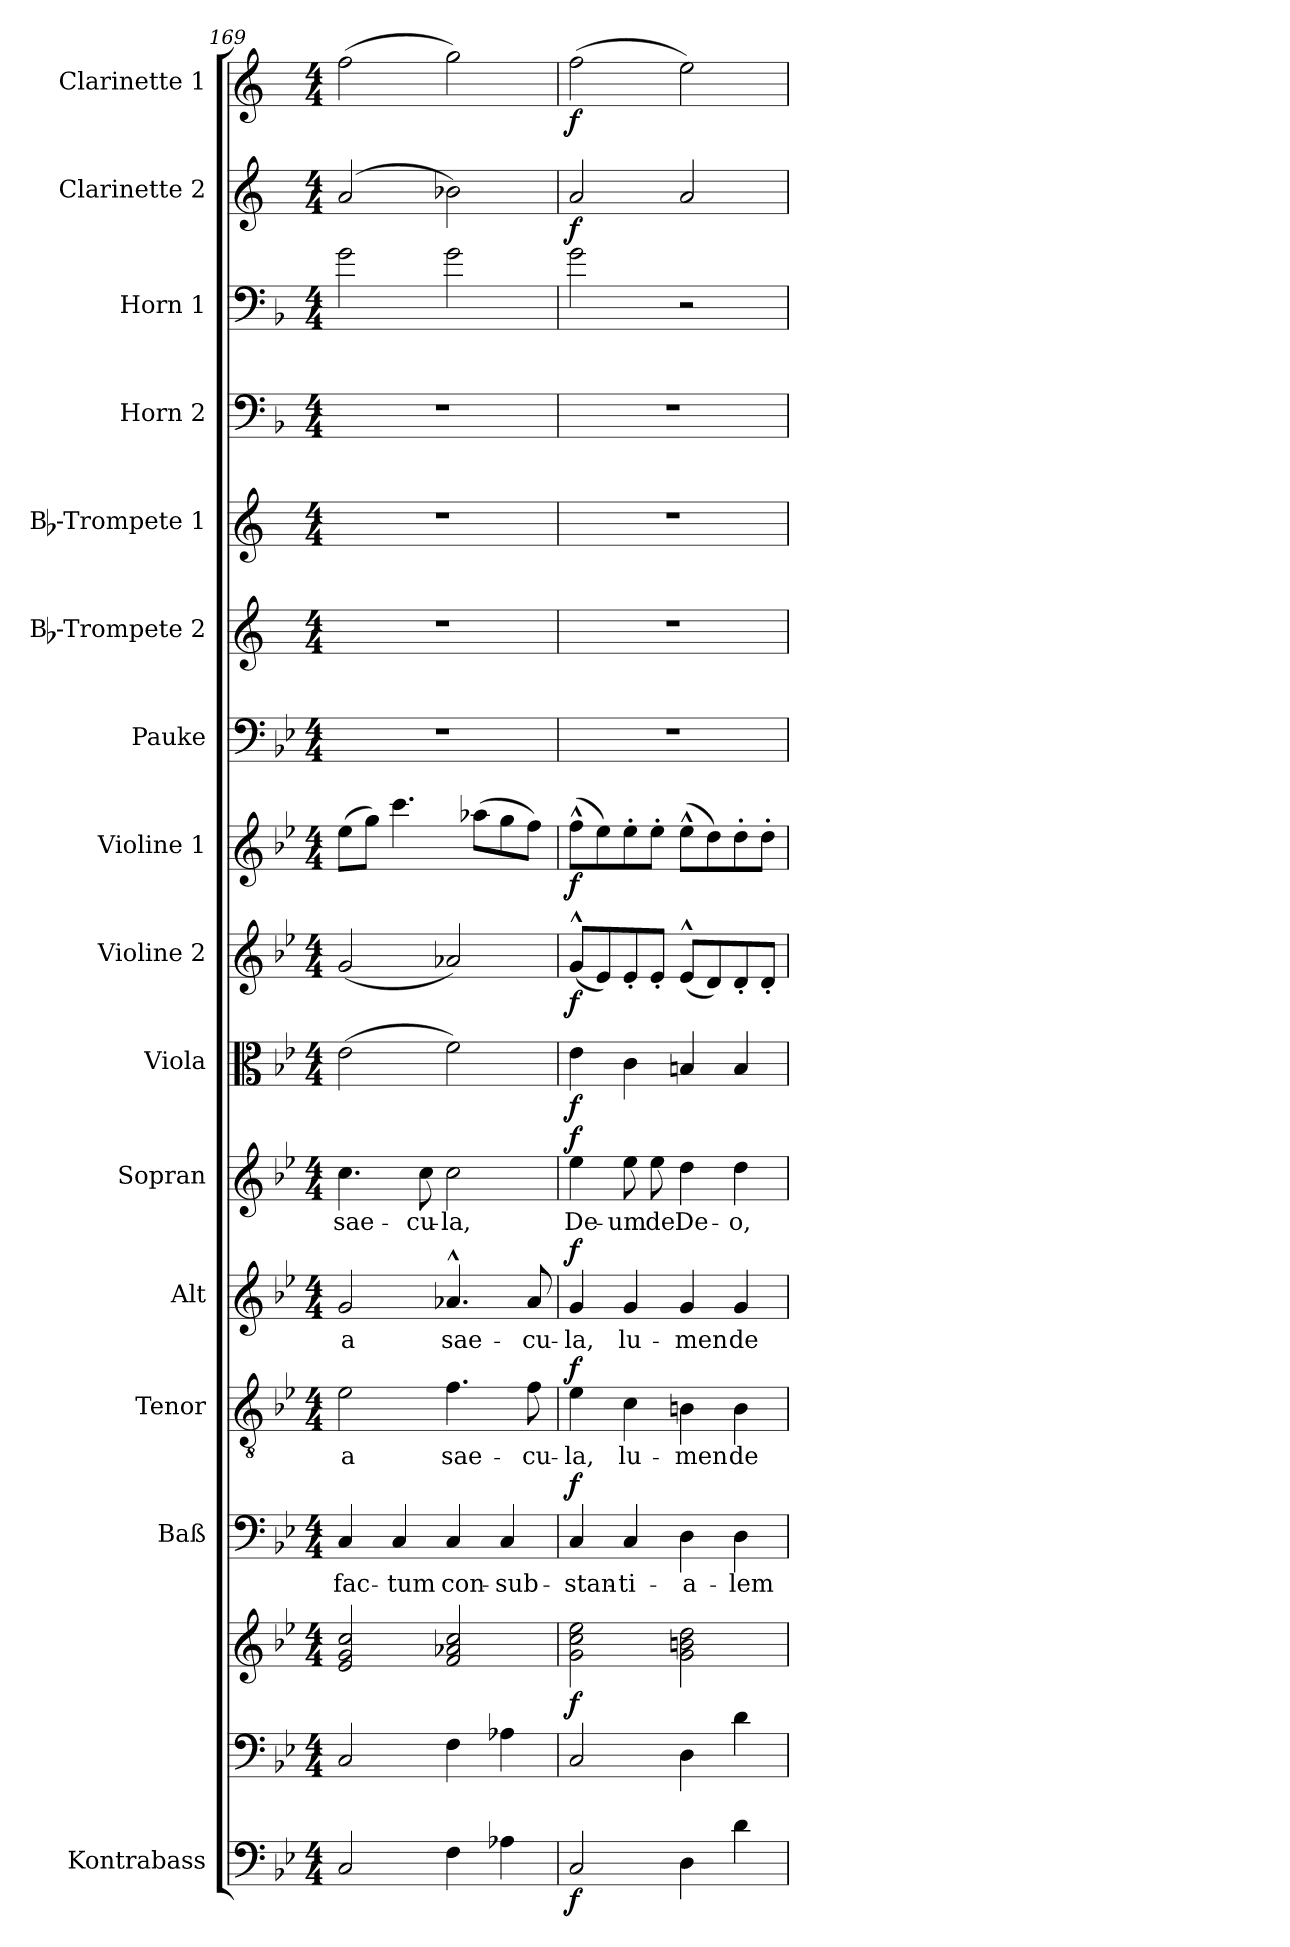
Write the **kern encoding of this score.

**kern	**dynam	**kern	**kern	**dynam	**kern	**text	**dynam	**kern	**text	**dynam	**kern	**text	**dynam	**kern	**text	**dynam	**kern	**dynam	**kern	**dynam	**kern	**dynam	**kern	**kern	**kern	**kern	**kern	**kern	**dynam	**kern	**dynam
*part16	*part16	*part15	*part15	*part15	*part14	*part14	*part14	*part13	*part13	*part13	*part12	*part12	*part12	*part11	*part11	*part11	*part10	*part10	*part9	*part9	*part8	*part8	*part7	*part6	*part5	*part4	*part3	*part2	*part2	*part1	*part1
*staff17	*staff17	*staff16	*staff15	*staff15/16	*staff14	*staff14	*staff14	*staff13	*staff13	*staff13	*staff12	*staff12	*staff12	*staff11	*staff11	*staff11	*staff10	*staff10	*staff9	*staff9	*staff8	*staff8	*staff7	*staff6	*staff5	*staff4	*staff3	*staff2	*staff2	*staff1	*staff1
*I"Kontrabass	*	*	*	*	*I"Baß	*	*	*I"Tenor	*	*	*I"Alt	*	*	*I"Sopran	*	*	*I"Viola	*	*I"Violine 2	*	*I"Violine 1	*	*I"Pauke	*I"Bb-Trompete 2	*I"Bb-Trompete 1	*I"Horn 2	*I"Horn 1	*I"Clarinette 2	*	*I"Clarinette 1	*
*I'Kb.	*	*	*	*	*I'Baß	*	*	*I'Ten	*	*	*I'Alt	*	*	*I'Sop	*	*	*I'Vla.	*	*I'Vln. 2	*	*I'Vln. 1	*	*I'Pk.	*I'Bb Trp. 2	*I'Bb Trp. 1	*I'Hrn. 2	*I'Hrn. 1	*I'Cl. 2	*	*I'Cl. 1	*
*clefF4	*	*clefF4	*clefG2	*	*clefF4	*	*	*clefGv2	*	*	*clefG2	*	*	*clefG2	*	*	*clefC3	*	*clefG2	*	*clefG2	*	*clefF4	*clefG2	*clefG2	*clefF4	*clefF4	*clefG2	*	*clefG2	*
*ITrd7c12	*	*	*	*	*	*	*	*	*	*	*	*	*	*	*	*	*	*	*	*	*	*	*	*ITrd1c2	*ITrd1c2	*ITrd4c7	*ITrd4c7	*ITrd1c2	*	*ITrd1c2	*
*k[b-e-]	*	*k[b-e-]	*k[b-e-]	*	*k[b-e-]	*	*	*k[b-e-]	*	*	*k[b-e-]	*	*	*k[b-e-]	*	*	*k[b-e-]	*	*k[b-e-]	*	*k[b-e-]	*	*k[b-e-]	*k[b-e-]	*k[b-e-]	*k[b-e-]	*k[b-e-]	*k[b-e-]	*	*k[b-e-]	*
*B-:	*	*B-:	*B-:	*	*B-:	*	*	*B-:	*	*	*B-:	*	*	*B-:	*	*	*B-:	*	*B-:	*	*B-:	*	*B-:	*B-:	*B-:	*B-:	*B-:	*B-:	*	*B-:	*
*M4/4	*	*M4/4	*M4/4	*	*M4/4	*	*	*M4/4	*	*	*M4/4	*	*	*M4/4	*	*	*M4/4	*	*M4/4	*	*M4/4	*	*M4/4	*M4/4	*M4/4	*M4/4	*M4/4	*M4/4	*	*M4/4	*
=169	=169	=169	=169	=169	=169	=169	=169	=169	=169	=169	=169	=169	=169	=169	=169	=169	=169	=169	=169	=169	=169	=169	=169	=169	=169	=169	=169	=169	=169	=169	=169
!	!	!	!	!	!	!LO:LY:b	!	!	!LO:LY:b	!	!	!LO:LY:b	!	!	!LO:LY:b	!	!	!	!	!	!	!	!	!	!	!	!	!	!	!	!
2CC/	.	2C/	2e-/ 2g/ 2cc/	.	4C/	fac-	.	2e-\	-a	.	2g/	-a	.	4.cc\	sae-	.	(>2e-\	.	(<2g/	.	(>8ee-\L	.	1r	1r	1r	1r	2c\	(2g/	.	(>2ee-\	.
.	.	.	.	.	.	.	.	.	.	.	.	.	.	.	.	.	.	.	.	.	8gg\J)	.	.	.	.	.	.	.	.	.	.
!	!	!	!	!	!	!LO:LY:b	!	!	!	!	!	!	!	!	!	!	!	!	!	!	!	!	!	!	!	!	!	!	!	!	!
.	.	.	.	.	4C/	-tum	.	.	.	.	.	.	.	.	.	.	.	.	.	.	4.ccc\	.	.	.	.	.	.	.	.	.	.
!	!	!	!	!	!	!	!	!	!	!	!	!	!	!	!LO:LY:b	!	!	!	!	!	!	!	!	!	!	!	!	!	!	!	!
.	.	.	.	.	.	.	.	.	.	.	.	.	.	8cc\	-cu-	.	.	.	.	.	.	.	.	.	.	.	.	.	.	.	.
!	!	!	!	!	!	!LO:LY:b	!	!	!LO:LY:b	!	!	!LO:LY:b	!	!	!LO:LY:b	!	!	!	!	!	!	!	!	!	!	!	!	!	!	!	!
4FF\	.	4F\	2f/ 2a-X/ 2cc/	.	4C/	con-	.	4.f\	sae-	.	4.a-X^^>/	sae-	.	2cc\	-la,	.	2f\)	.	2a-X/)	.	.	.	.	.	.	.	2c\	2a-X\)	.	2ff\)	.
.	.	.	.	.	.	.	.	.	.	.	.	.	.	.	.	.	.	.	.	.	(>8aa-X\L	.	.	.	.	.	.	.	.	.	.
!	!	!	!	!	!	!LO:LY:b	!	!	!	!	!	!	!	!	!	!	!	!	!	!	!	!	!	!	!	!	!	!	!	!	!
4AA-X\	.	4A-X\	.	.	4C/	-sub-	.	.	.	.	.	.	.	.	.	.	.	.	.	.	8gg\	.	.	.	.	.	.	.	.	.	.
!	!	!	!	!	!	!	!	!	!LO:LY:b	!	!	!LO:LY:b	!	!	!	!	!	!	!	!	!	!	!	!	!	!	!	!	!	!	!
.	.	.	.	.	.	.	.	8f\	-cu-	.	8a-/	-cu-	.	.	.	.	.	.	.	.	8ff\J)	.	.	.	.	.	.	.	.	.	.
=170	=170	=170	=170	=170	=170	=170	=170	=170	=170	=170	=170	=170	=170	=170	=170	=170	=170	=170	=170	=170	=170	=170	=170	=170	=170	=170	=170	=170	=170	=170	=170
!	!LO:DY:b	!	!	!LO:DY:b	!	!LO:LY:b	!LO:DY:a	!	!LO:LY:b	!LO:DY:a	!	!LO:LY:b	!LO:DY:a	!	!LO:LY:b	!LO:DY:a	!	!LO:DY:b	!	!LO:DY:b	!	!LO:DY:b	!	!	!	!	!	!	!LO:DY:b	!	!LO:DY:b
2CC/	f	2C/	2g\ 2cc\ 2ee-\	f	4C/	-stan-	f	4e-\	-la,	f	4g/	-la,	f	4ee-\	De-	f	4e-\	f	(<8g^^>/L	f	(>8ff^^>\L	f	1r	1r	1r	1r	2c\	2g/	f	(>2ee-\	f
.	.	.	.	.	.	.	.	.	.	.	.	.	.	.	.	.	.	.	8e-/)	.	8ee-\)	.	.	.	.	.	.	.	.	.	.
!	!	!	!	!	!	!LO:LY:b	!	!	!LO:LY:b	!	!	!LO:LY:b	!	!	!LO:LY:b	!	!	!	!	!	!	!	!	!	!	!	!	!	!	!	!
.	.	.	.	.	4C/	-ti-	.	4c\	lu-	.	4g/	lu-	.	8ee-\	-um	.	4c\	.	8e-'</	.	8ee-'>\	.	.	.	.	.	.	.	.	.	.
!	!	!	!	!	!	!	!	!	!	!	!	!	!	!	!LO:LY:b	!	!	!	!	!	!	!	!	!	!	!	!	!	!	!	!
.	.	.	.	.	.	.	.	.	.	.	.	.	.	8ee-\	de	.	.	.	8e-'</J	.	8ee-'>\J	.	.	.	.	.	.	.	.	.	.
!	!	!	!	!	!	!LO:LY:b	!	!	!LO:LY:b	!	!	!LO:LY:b	!	!	!LO:LY:b	!	!	!	!	!	!	!	!	!	!	!	!	!	!	!	!
4DD\	.	4D\	2g\ 2bn\ 2dd\	.	4D\	-a-	.	4Bn\	-men	.	4g/	-men	.	4dd\	De-	.	4Bn/	.	(<8e-^^>/L	.	(>8ee-^^>\L	.	.	.	.	.	2r	2g/	.	2dd\)	.
.	.	.	.	.	.	.	.	.	.	.	.	.	.	.	.	.	.	.	8d/)	.	8dd\)	.	.	.	.	.	.	.	.	.	.
!	!	!	!	!	!	!LO:LY:b	!	!	!LO:LY:b	!	!	!LO:LY:b	!	!	!LO:LY:b	!	!	!	!	!	!	!	!	!	!	!	!	!	!	!	!
4D\	.	4d\	.	.	4D\	-lem	.	4B\	de	.	4g/	de	.	4dd\	-o,	.	4B/	.	8d'</	.	8dd'>\	.	.	.	.	.	.	.	.	.	.
.	.	.	.	.	.	.	.	.	.	.	.	.	.	.	.	.	.	.	8d'</J	.	8dd'>\J	.	.	.	.	.	.	.	.	.	.
=	=	=	=	=	=	=	=	=	=	=	=	=	=	=	=	=	=	=	=	=	=	=	=	=	=	=	=	=	=	=	=
*-	*-	*-	*-	*-	*-	*-	*-	*-	*-	*-	*-	*-	*-	*-	*-	*-	*-	*-	*-	*-	*-	*-	*-	*-	*-	*-	*-	*-	*-	*-	*-
